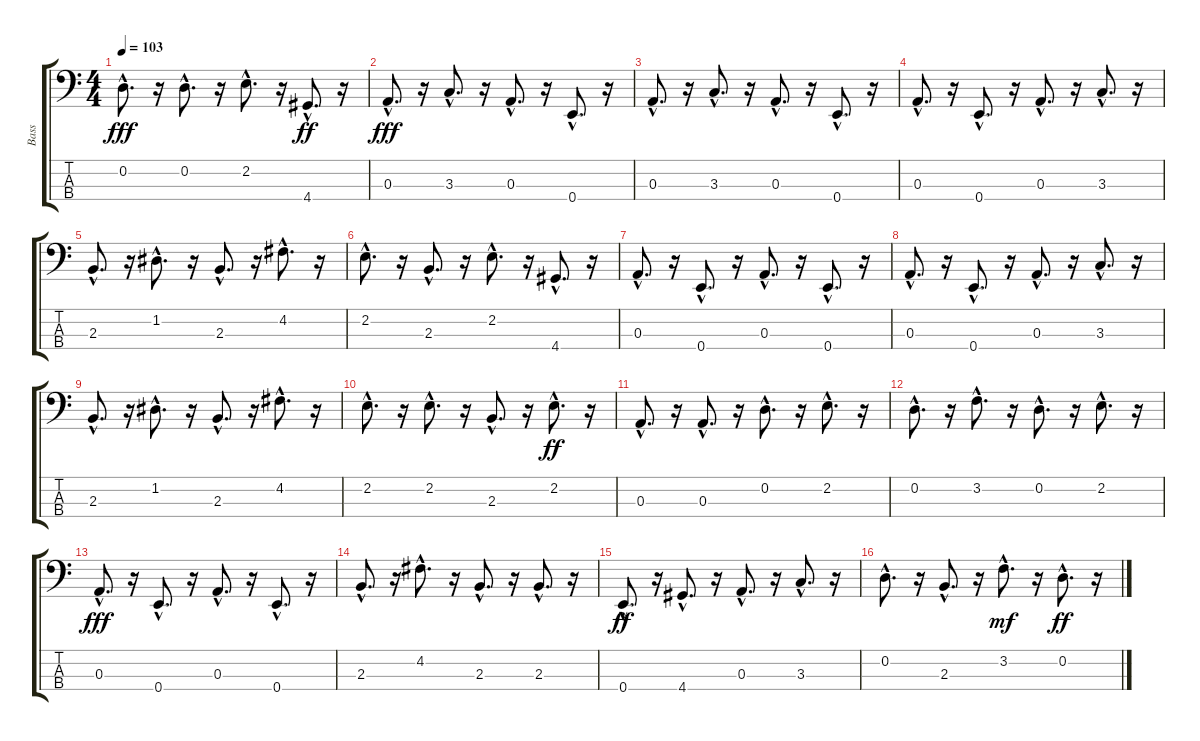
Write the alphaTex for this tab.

\track ("Bass" "Bass") {instrument acousticbass}
\staff {score tabs}
\tuning (G2 D2 A1 E1) {hide}
\ts (4 4)
\tempo 103
\clef f4
\ks c
0.2{hac}.8{d dy fff} r.16 0.2{hac}.8{d} r.16 2.2{hac}.8{d} r.16 4.4{hac}.8{d dy ff} r.16 |
0.3{hac}.8{d dy fff} r.16 3.3{hac}.8{d} r.16 0.3{hac}.8{d} r.16 0.4{hac}.8{d} r.16 |
0.3{hac}.8{d} r.16 3.3{hac}.8{d} r.16 0.3{hac}.8{d} r.16 0.4{hac}.8{d} r.16 |
0.3{hac}.8{d} r.16 0.4{hac}.8{d} r.16 0.3{hac}.8{d} r.16 3.3{hac}.8{d} r.16 |
2.3{hac}.8{d} r.16 1.2{hac}.8{d} r.16 2.3{hac}.8{d} r.16 4.2{hac}.8{d} r.16 |
2.2{hac}.8{d} r.16 2.3{hac}.8{d} r.16 2.2{hac}.8{d} r.16 4.4{hac}.8{d} r.16 |
0.3{hac}.8{d} r.16 0.4{hac}.8{d} r.16 0.3{hac}.8{d} r.16 0.4{hac}.8{d} r.16 |
0.3{hac}.8{d} r.16 0.4{hac}.8{d} r.16 0.3{hac}.8{d} r.16 3.3{hac}.8{d} r.16 |
2.3{hac}.8{d} r.16 1.2{hac}.8{d} r.16 2.3{hac}.8{d} r.16 4.2{hac}.8{d} r.16 |
2.2{hac}.8{d} r.16 2.2{hac}.8{d} r.16 2.3{hac}.8{d} r.16 2.2{hac}.8{d dy ff} r.16 |
0.3{hac}.8{d} r.16 0.3{hac}.8{d} r.16 0.2{hac}.8{d} r.16 2.2{hac}.8{d} r.16 |
0.2{hac}.8{d} r.16 3.2{hac}.8{d} r.16 0.2{hac}.8{d} r.16 2.2{hac}.8{d} r.16 |
0.3{hac}.8{d dy fff} r.16 0.4{hac}.8{d} r.16 0.3{hac}.8{d} r.16 0.4{hac}.8{d} r.16 |
2.3{hac}.8{d} r.16 4.2{hac}.8{d} r.16 2.3{hac}.8{d} r.16 2.3{hac}.8{d} r.16 |
0.4{hac}.8{d dy ff} r.16 4.4{hac}.8{d} r.16 0.3{hac}.8{d} r.16 3.3{hac}.8{d} r.16 |
0.2{hac}.8{d} r.16 2.3{hac}.8{d} r.16 3.2{hac}.8{d dy mf} r.16 0.2{hac}.8{d dy ff} r.16
